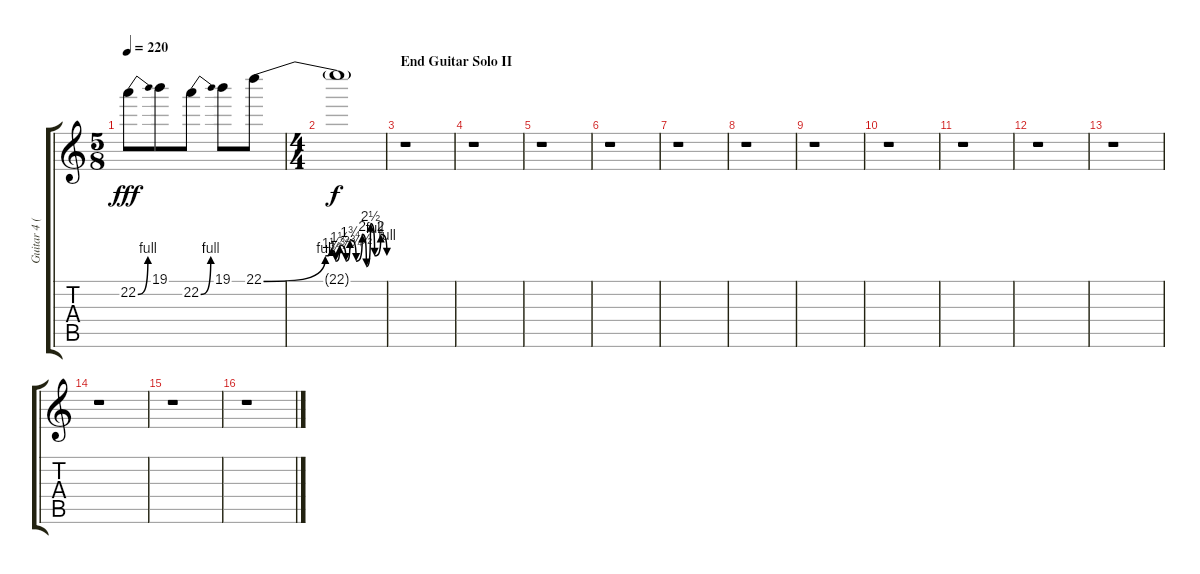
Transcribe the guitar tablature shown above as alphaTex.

\track ("Guitar 4 (solo)" "Guitar 4 (") {instrument distortionguitar}
\staff {score tabs}
\tuning (E4 B3 G3 D3 A2 E2) {hide}
\ts (5 8)
\tempo 220
\clef g2
\ks c
22.2{be (bend 0 0 60 4)}.8{dy fff} 19.1.8 22.2{be (bend 0 0 60 4)}.8 19.1.8 22.1{be (custom 0 0 30 4 33 5 35 3 37 6 40 3 42 7 45 3 48 8 50 2 52 10 54 4 57 8 60 4)}.8 |
\ts (4 4)
22.1{t}.1{dy f} |
\section ("" "End Guitar Solo II")
r.1 |
r.1 |
r.1 |
r.1 |
r.1 |
r.1 |
r.1 |
r.1 |
r.1 |
r.1 |
r.1 |
r.1 |
r.1 |
r.1
